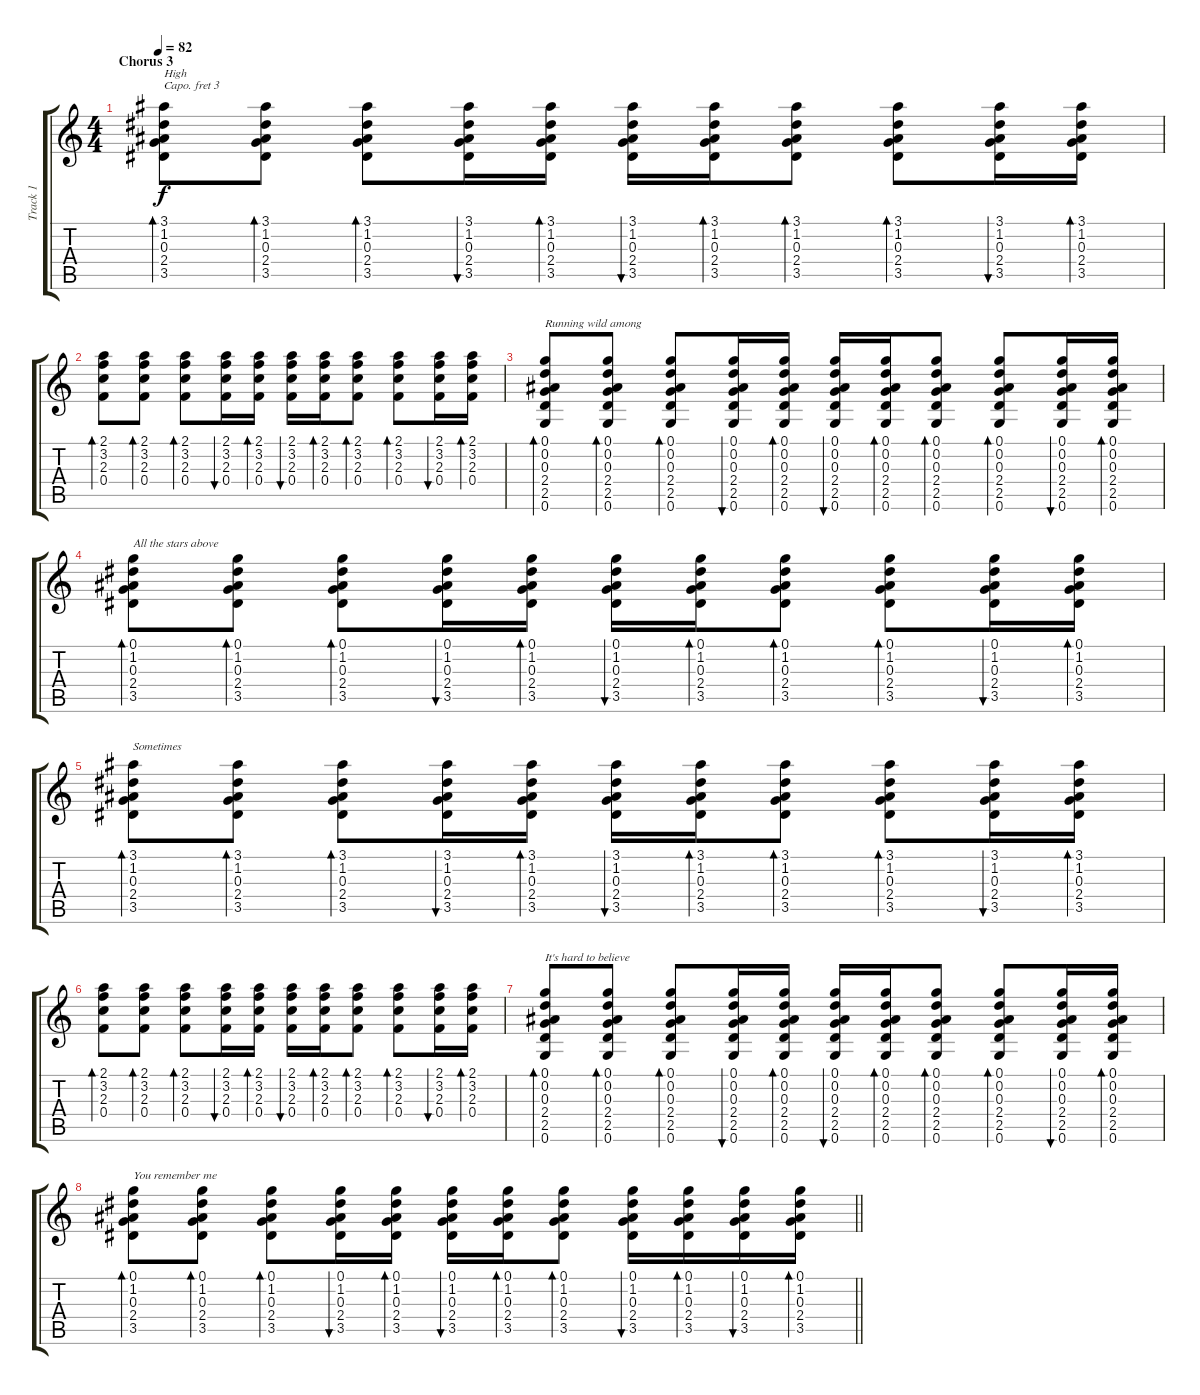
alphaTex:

\track ("Track 1" "Track 1") {instrument acousticguitarnylon}
\staff {score tabs}
\capo 3
\tuning (E4 B3 G3 D3 A2 E2) {hide}
\ts (4 4)
\section ("" "Chorus 3")
\tempo 82
\clef g2
\ks c
(3.1 1.2 0.3 2.4 3.5).8{bd 30 txt "High" dy f} (3.1 1.2 0.3 2.4 3.5).8{bd 30} (3.1 1.2 0.3 2.4 3.5).8{bd 30} (3.1 1.2 0.3 2.4 3.5).16{bu 30} (3.1 1.2 0.3 2.4 3.5).16{bd 30} (3.1 1.2 0.3 2.4 3.5).16{bu 30} (3.1 1.2 0.3 2.4 3.5).16{bd 30} (3.1 1.2 0.3 2.4 3.5).8{bd 30} (3.1 1.2 0.3 2.4 3.5).8{bd 30} (3.1 1.2 0.3 2.4 3.5).16{bu 30} (3.1 1.2 0.3 2.4 3.5).16{bd 30} |
(2.1 3.2 2.3 0.4).8{bd 30} (2.1 3.2 2.3 0.4).8{bd 30} (2.1 3.2 2.3 0.4).8{bd 30} (2.1 3.2 2.3 0.4).16{bu 30} (2.1 3.2 2.3 0.4).16{bd 30} (2.1 3.2 2.3 0.4).16{bu 30} (2.1 3.2 2.3 0.4).16{bd 30} (2.1 3.2 2.3 0.4).8{bd 30} (2.1 3.2 2.3 0.4).8{bd 30} (2.1 3.2 2.3 0.4).16{bu 30} (2.1 3.2 2.3 0.4).16{bd 30} |
(0.1 0.2 0.3 2.4 2.5 0.6).8{bd 30 txt "Running wild among"} (0.1 0.2 0.3 2.4 2.5 0.6).8{bd 30} (0.1 0.2 0.3 2.4 2.5 0.6).8{bd 30} (0.1 0.2 0.3 2.4 2.5 0.6).16{bu 30} (0.1 0.2 0.3 2.4 2.5 0.6).16{bd 30} (0.1 0.2 0.3 2.4 2.5 0.6).16{bu 30} (0.1 0.2 0.3 2.4 2.5 0.6).16{bd 30} (0.1 0.2 0.3 2.4 2.5 0.6).8{bd 30} (0.1 0.2 0.3 2.4 2.5 0.6).8{bd 30} (0.1 0.2 0.3 2.4 2.5 0.6).16{bu 30} (0.1 0.2 0.3 2.4 2.5 0.6).16{bd 30} |
(0.1 1.2 0.3 2.4 3.5).8{bd 30 txt "All the stars above"} (0.1 1.2 0.3 2.4 3.5).8{bd 30} (0.1 1.2 0.3 2.4 3.5).8{bd 30} (0.1 1.2 0.3 2.4 3.5).16{bu 30} (0.1 1.2 0.3 2.4 3.5).16{bd 30} (0.1 1.2 0.3 2.4 3.5).16{bu 30} (0.1 1.2 0.3 2.4 3.5).16{bd 30} (0.1 1.2 0.3 2.4 3.5).8{bd 30} (0.1 1.2 0.3 2.4 3.5).8{bd 30} (0.1 1.2 0.3 2.4 3.5).16{bu 30} (0.1 1.2 0.3 2.4 3.5).16{bd 30} |
(3.1 1.2 0.3 2.4 3.5).8{bd 30 txt "Sometimes"} (3.1 1.2 0.3 2.4 3.5).8{bd 30} (3.1 1.2 0.3 2.4 3.5).8{bd 30} (3.1 1.2 0.3 2.4 3.5).16{bu 30} (3.1 1.2 0.3 2.4 3.5).16{bd 30} (3.1 1.2 0.3 2.4 3.5).16{bu 30} (3.1 1.2 0.3 2.4 3.5).16{bd 30} (3.1 1.2 0.3 2.4 3.5).8{bd 30} (3.1 1.2 0.3 2.4 3.5).8{bd 30} (3.1 1.2 0.3 2.4 3.5).16{bu 30} (3.1 1.2 0.3 2.4 3.5).16{bd 30} |
(2.1 3.2 2.3 0.4).8{bd 30} (2.1 3.2 2.3 0.4).8{bd 30} (2.1 3.2 2.3 0.4).8{bd 30} (2.1 3.2 2.3 0.4).16{bu 30} (2.1 3.2 2.3 0.4).16{bd 30} (2.1 3.2 2.3 0.4).16{bu 30} (2.1 3.2 2.3 0.4).16{bd 30} (2.1 3.2 2.3 0.4).8{bd 30} (2.1 3.2 2.3 0.4).8{bd 30} (2.1 3.2 2.3 0.4).16{bu 30} (2.1 3.2 2.3 0.4).16{bd 30} |
(0.1 0.2 0.3 2.4 2.5 0.6).8{bd 30 txt "It's hard to believe"} (0.1 0.2 0.3 2.4 2.5 0.6).8{bd 30} (0.1 0.2 0.3 2.4 2.5 0.6).8{bd 30} (0.1 0.2 0.3 2.4 2.5 0.6).16{bu 30} (0.1 0.2 0.3 2.4 2.5 0.6).16{bd 30} (0.1 0.2 0.3 2.4 2.5 0.6).16{bu 30} (0.1 0.2 0.3 2.4 2.5 0.6).16{bd 30} (0.1 0.2 0.3 2.4 2.5 0.6).8{bd 30} (0.1 0.2 0.3 2.4 2.5 0.6).8{bd 30} (0.1 0.2 0.3 2.4 2.5 0.6).16{bu 30} (0.1 0.2 0.3 2.4 2.5 0.6).16{bd 30} |
\barLineRight lightlight
(0.1 1.2 0.3 2.4 3.5).8{bd 30 txt "You remember me"} (0.1 1.2 0.3 2.4 3.5).8{bd 30} (0.1 1.2 0.3 2.4 3.5).8{bd 30} (0.1 1.2 0.3 2.4 3.5).16{bu 30} (0.1 1.2 0.3 2.4 3.5).16{bd 30} (0.1 1.2 0.3 2.4 3.5).16{bu 30} (0.1 1.2 0.3 2.4 3.5).16{bd 30} (0.1 1.2 0.3 2.4 3.5).8{bd 30} (0.1 1.2 0.3 2.4 3.5).16{bu 30} (0.1 1.2 0.3 2.4 3.5).16{bd 30} (0.1 1.2 0.3 2.4 3.5).16{bu 30} (0.1 1.2 0.3 2.4 3.5).16{bd 30}
